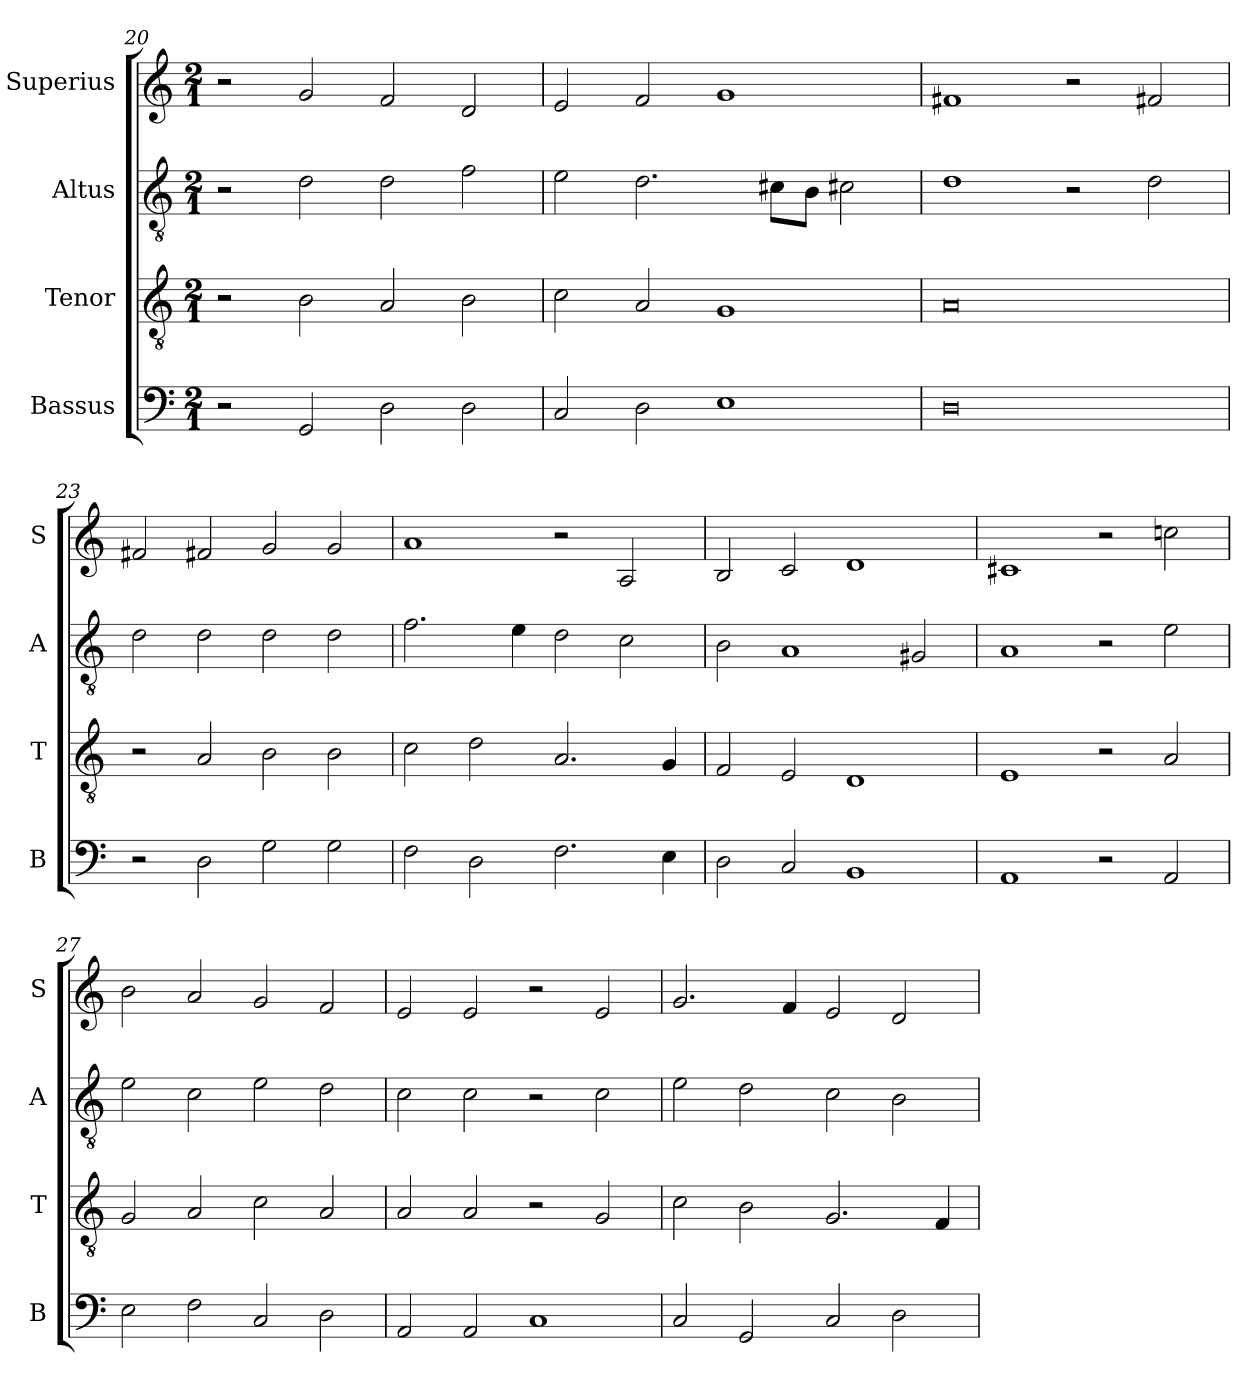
**kern	**kern	**kern	**kern
*part4	*part3	*part2	*part1
*staff4	*staff3	*staff2	*staff1
*I"Bassus	*I"Tenor	*I"Altus	*I"Superius
*I'B	*I'T	*I'A	*I'S
*clefF4	*clefGv2	*clefGv2	*clefG2
*k[]	*k[]	*k[]	*k[]
*C:	*C:	*C:	*C:
*M2/1	*M2/1	*M2/1	*M2/1
=20	=20	=20	=20
2r	2r	2r	2r
2GG	2B	2d	2g
2D	2A	2d	2f
2D	2B	2f	2d
=21	=21	=21	=21
2C	2c	2e	2e
2D	2A	2.d	2f
1E	1G	.	1g
.	.	8c#XL	.
.	.	8BJ	.
.	.	2c#X	.
=22	=22	=22	=22
0D	0A	1d	1f#X
.	.	2r	2r
.	.	2d	2f#X
=23	=23	=23	=23
2r	2r	2d	2f#X
2D	2A	2d	2f#X
2G	2B	2d	2g
2G	2B	2d	2g
=24	=24	=24	=24
2F	2c	2.f	1a
2D	2d	.	.
.	.	4e	.
2.F	2.A	2d	2r
.	.	2c	2A
4E	4G	.	.
=25	=25	=25	=25
2D	2F	2B	2B
2C	2E	1A	2c
1BB	1D	.	1d
.	.	2G#X	.
=26	=26	=26	=26
1AA	1E	1A	1c#X
2r	2r	2r	2r
2AA	2A	2e	2ccn
=27	=27	=27	=27
2E	2G	2e	2b
2F	2A	2c	2a
2C	2c	2e	2g
2D	2A	2d	2f
=28	=28	=28	=28
2AA	2A	2c	2e
2AA	2A	2c	2e
1C	2r	2r	2r
.	2G	2c	2e
=29	=29	=29	=29
2C	2c	2e	2.g
2GG	2B	2d	.
.	.	.	4f
2C	2.G	2c	2e
2D	.	2B	2d
.	4F	.	.
=	=	=	=
*-	*-	*-	*-
